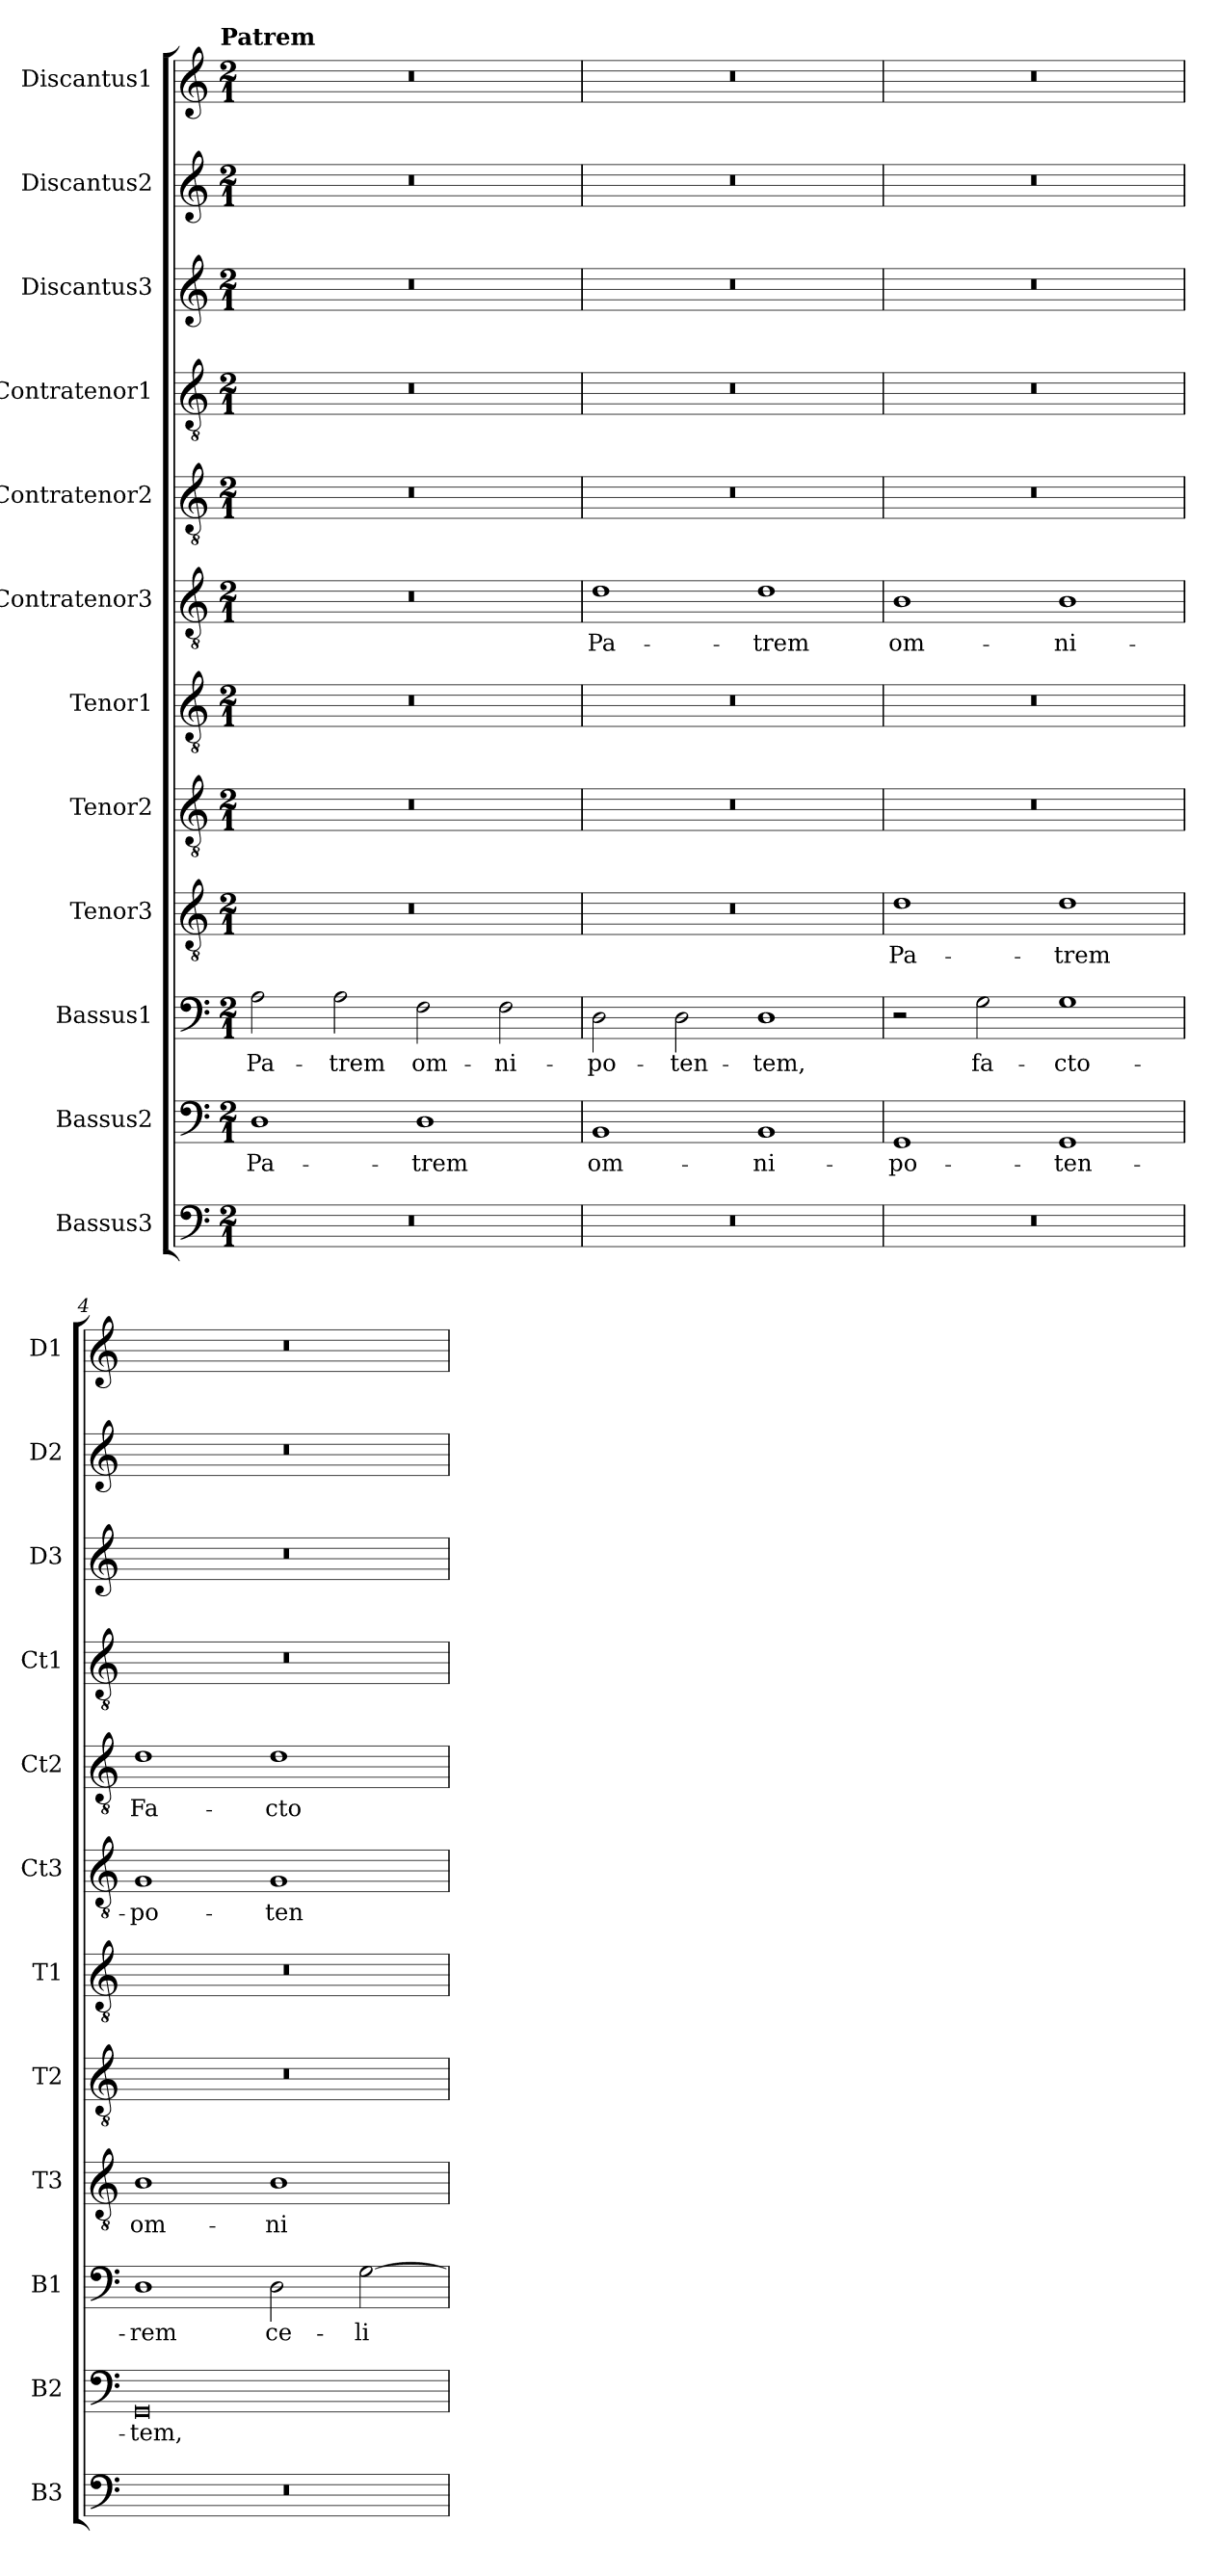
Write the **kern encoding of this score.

**kern	**kern	**text	**kern	**text	**kern	**text	**kern	**kern	**kern	**text	**kern	**text	**kern	**kern	**kern	**kern
*part12	*part11	*part11	*part10	*part10	*part9	*part9	*part8	*part7	*part6	*part6	*part5	*part5	*part4	*part3	*part2	*part1
*staff12	*staff11	*staff11	*staff10	*staff10	*staff9	*staff9	*staff8	*staff7	*staff6	*staff6	*staff5	*staff5	*staff4	*staff3	*staff2	*staff1
*I"Bassus3	*I"Bassus2	*	*I"Bassus1	*	*I"Tenor3	*	*I"Tenor2	*I"Tenor1	*I"Contratenor3	*	*I"Contratenor2	*	*I"Contratenor1	*I"Discantus3	*I"Discantus2	*I"Discantus1
*I'B3	*I'B2	*	*I'B1	*	*I'T3	*	*I'T2	*I'T1	*I'Ct3	*	*I'Ct2	*	*I'Ct1	*I'D3	*I'D2	*I'D1
*clefF4	*clefF4	*	*clefF4	*	*clefGv2	*	*clefGv2	*clefGv2	*clefGv2	*	*clefGv2	*	*clefGv2	*clefG2	*clefG2	*clefG2
*k[]	*k[]	*	*k[]	*	*k[]	*	*k[]	*k[]	*k[]	*	*k[]	*	*k[]	*k[]	*k[]	*k[]
!!LO:TX:omd:t=Patrem
*M2/1	*M2/1	*	*M2/1	*	*M2/1	*	*M2/1	*M2/1	*M2/1	*	*M2/1	*	*M2/1	*M2/1	*M2/1	*M2/1
=1	=1	=1	=1	=1	=1	=1	=1	=1	=1	=1	=1	=1	=1	=1	=1	=1
0r	1D	Pa-	2A	Pa-	0r	.	0r	0r	0r	.	0r	.	0r	0r	0r	0r
.	.	.	2A	-trem	.	.	.	.	.	.	.	.	.	.	.	.
.	1D	-trem	2F	om-	.	.	.	.	.	.	.	.	.	.	.	.
.	.	.	2F	-ni-	.	.	.	.	.	.	.	.	.	.	.	.
=2	=2	=2	=2	=2	=2	=2	=2	=2	=2	=2	=2	=2	=2	=2	=2	=2
0r	1BB	om-	2D	-po-	0r	.	0r	0r	1d	Pa-	0r	.	0r	0r	0r	0r
.	.	.	2D	-ten-	.	.	.	.	.	.	.	.	.	.	.	.
.	1BB	-ni-	1D	-tem,	.	.	.	.	1d	-trem	.	.	.	.	.	.
=3	=3	=3	=3	=3	=3	=3	=3	=3	=3	=3	=3	=3	=3	=3	=3	=3
0r	1GG	-po-	2r	.	1d	Pa-	0r	0r	1B	om-	0r	.	0r	0r	0r	0r
.	.	.	2G	fa-	.	.	.	.	.	.	.	.	.	.	.	.
.	1GG	-ten-	1G	-cto-	1d	-trem	.	.	1B	-ni-	.	.	.	.	.	.
=4	=4	=4	=4	=4	=4	=4	=4	=4	=4	=4	=4	=4	=4	=4	=4	=4
0r	0GG	-tem,	1D	-rem	1B	om-	0r	0r	1G	-po-	1d	Fa-	0r	0r	0r	0r
.	.	.	2D	ce-	1B	-ni-	.	.	1G	-ten-	1d	-cto-	.	.	.	.
.	.	.	[2G	-li	.	.	.	.	.	.	.	.	.	.	.	.
=	=	=	=	=	=	=	=	=	=	=	=	=	=	=	=	=
*-	*-	*-	*-	*-	*-	*-	*-	*-	*-	*-	*-	*-	*-	*-	*-	*-
